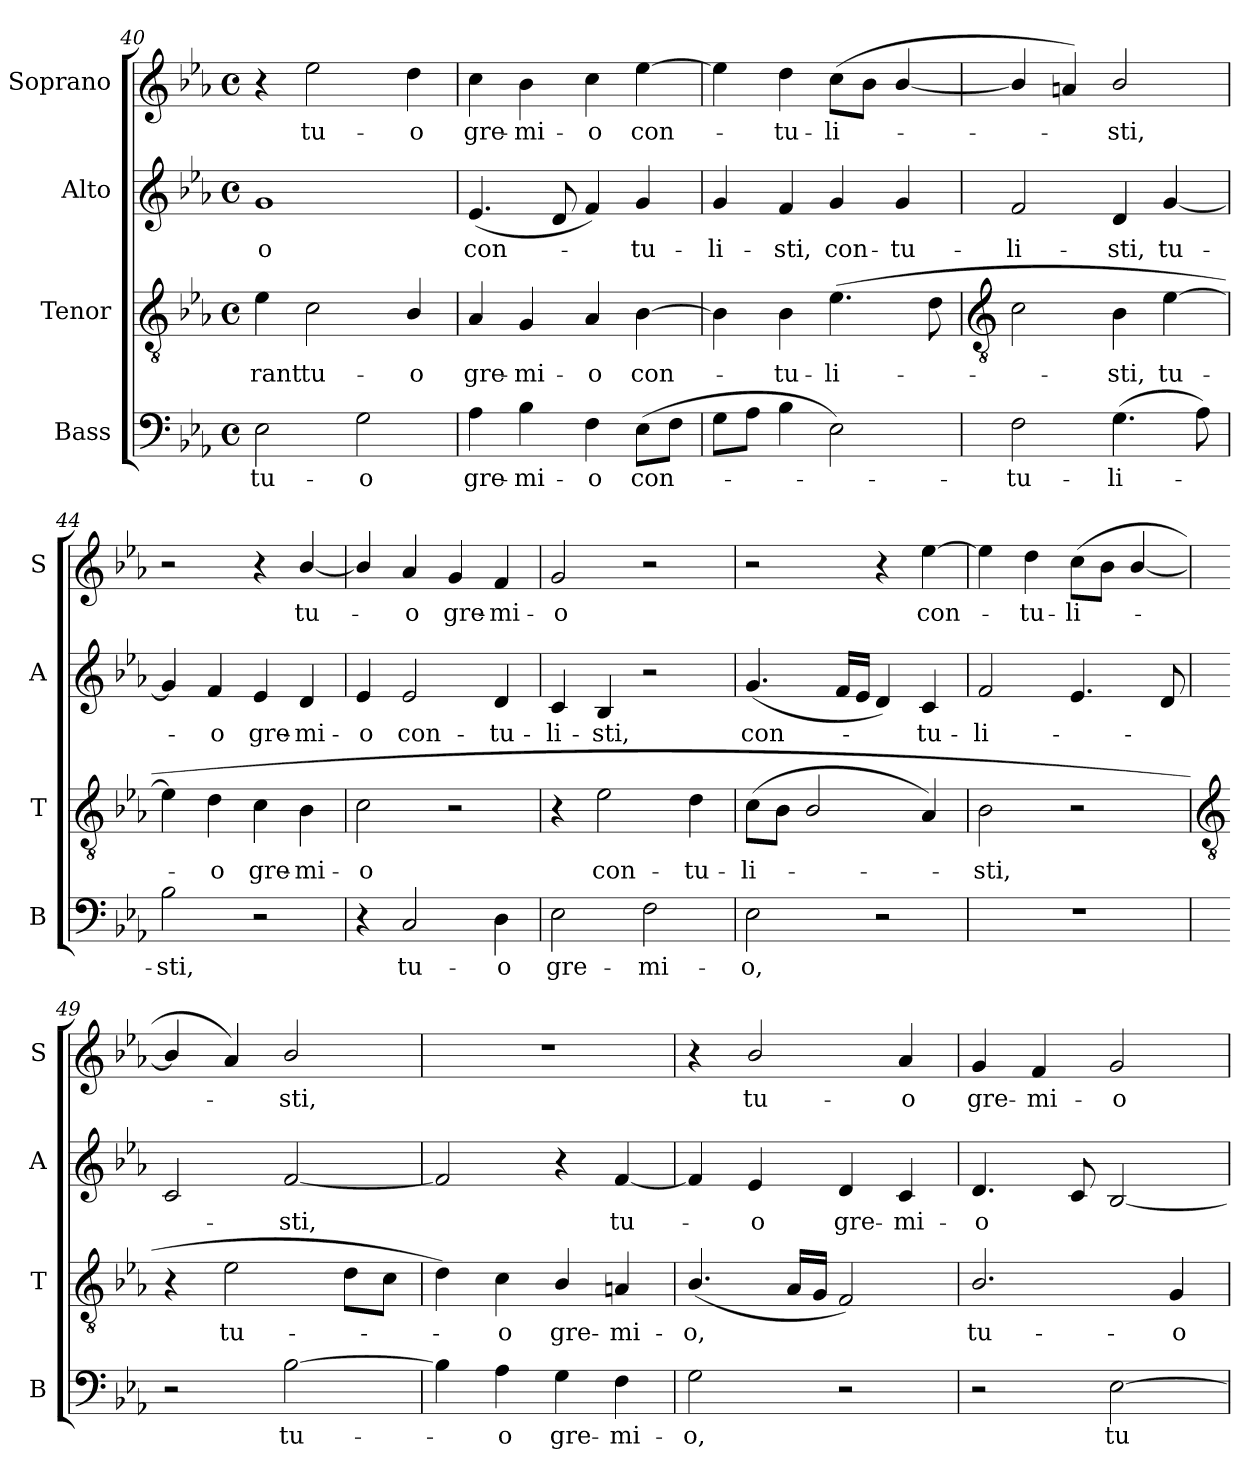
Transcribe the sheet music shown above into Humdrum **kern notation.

**kern	**text	**kern	**text	**kern	**text	**kern	**text
*part4	*part4	*part3	*part3	*part2	*part2	*part1	*part1
*staff4	*staff4	*staff3	*staff3	*staff2	*staff2	*staff1	*staff1
*I"Bass	*	*I"Tenor	*	*I"Alto	*	*I"Soprano	*
*I'B	*	*I'T	*	*I'A	*	*I'S	*
*clefF4	*	*clefGv2	*	*clefG2	*	*clefG2	*
*k[b-e-a-]	*	*k[b-e-a-]	*	*k[b-e-a-]	*	*k[b-e-a-]	*
*E-:	*	*E-:	*	*E-:	*	*E-:	*
*M4/4	*	*M4/4	*	*M4/4	*	*M4/4	*
*met(c)	*	*met(c)	*	*met(c)	*	*met(c)	*
=40	=40	=40	=40	=40	=40	=40	=40
!	!LO:LY:b	!	!LO:LY:b	!	!LO:LY:b	!	!
2E-	tu-	4e-	-rant	1g	-o	4r	.
!	!	!	!LO:LY:b	!	!	!	!LO:LY:b
.	.	2c	tu-	.	.	2ee-	tu-
!	!LO:LY:b	!	!	!	!	!	!
2G	-o	.	.	.	.	.	.
!	!	!	!LO:LY:b	!	!	!	!LO:LY:b
.	.	4B-/	-o	.	.	4dd	-o
=41	=41	=41	=41	=41	=41	=41	=41
!	!LO:LY:b	!	!LO:LY:b	!	!LO:LY:b	!	!LO:LY:b
4A-	gre-	4A-	gre-	(<4.e-	con-	4cc	gre-
!	!LO:LY:b	!	!LO:LY:b	!	!	!	!LO:LY:b
4B-\	-mi-	4G	-mi-	.	.	4b-	-mi-
.	.	.	.	8d	.	.	.
!	!LO:LY:b	!	!LO:LY:b	!	!	!	!LO:LY:b
4F	-o	4A-	-o	4f)	.	4cc	-o
!	!LO:LY:b	!	!LO:LY:b	!	!LO:LY:b	!	!LO:LY:b
(>8E-L	con-	[4B-	con-	4g	tu-	[4ee-	con-
8FJ	.	.	.	.	.	.	.
=42	=42	=42	=42	=42	=42	=42	=42
!	!	!	!	!	!LO:LY:b	!	!
8GL	.	4B-]	.	4g	-li-	4ee-]	.
8A-J	.	.	.	.	.	.	.
!	!	!	!LO:LY:b	!	!LO:LY:b	!	!LO:LY:b
4B-\	.	4B-	tu-	4f	-sti,	4dd	tu-
!	!	!	!LO:LY:b	!	!LO:LY:b	!	!LO:LY:b
2E-)	.	(>4.e-	-li-	4g	con-	(<8ccL	-li-
.	.	.	.	.	.	8b-J	.
!	!	!	!	!	!LO:LY:b	!	!
.	.	.	.	4g	-tu-	[4b-/	.
.	.	8d	.	.	.	.	.
!!LO:LB:g=z
=43	=43	=43	=43	=43	=43	=43	=43
*	*	*clefGv2	*	*	*	*	*
!	!LO:LY:b	!	!	!	!LO:LY:b	!	!
2F	tu-	2c	.	2f	-li-	4b-/]	.
.	.	.	.	.	.	4a)	.
!	!LO:LY:b	!	!LO:LY:b	!	!LO:LY:b	!	!LO:LY:b
(>4.G	-li-	4B-	sti,	4d	-sti,	2b-/	sti,
!	!	!	!LO:LY:b	!	!LO:LY:b	!	!
.	.	[4e-	tu-	[4g	tu-	.	.
8A-)	.	.	.	.	.	.	.
=44	=44	=44	=44	=44	=44	=44	=44
!	!LO:LY:b	!	!	!	!	!	!
2B-\	sti,	4e-]	.	4g]	.	2r	.
!	!	!	!LO:LY:b	!	!LO:LY:b	!	!
.	.	4d	o	4f	o	.	.
!	!	!	!LO:LY:b	!	!LO:LY:b	!	!
2r	.	4c	gre-	4e-	gre-	4r	.
!	!	!	!LO:LY:b	!	!LO:LY:b	!	!LO:LY:b
.	.	4B-	-mi-	4d	-mi-	[4b-/	tu-
=45	=45	=45	=45	=45	=45	=45	=45
!	!	!	!LO:LY:b	!	!LO:LY:b	!	!
4r	.	2c	-o	4e-	-o	4b-/]	.
!	!LO:LY:b	!	!	!	!LO:LY:b	!	!LO:LY:b
2C	tu-	.	.	2e-	con-	4a-	o
!	!	!	!	!	!	!	!LO:LY:b
.	.	2r	.	.	.	4g	gre-
!	!LO:LY:b	!	!	!	!LO:LY:b	!	!LO:LY:b
4D	-o	.	.	4d	-tu-	4f	-mi-
=46	=46	=46	=46	=46	=46	=46	=46
!	!LO:LY:b	!	!	!	!LO:LY:b	!	!LO:LY:b
2E-	gre-	4r	.	4c	-li-	2g	-o
!	!	!	!LO:LY:b	!	!LO:LY:b	!	!
.	.	2e-	con-	4B-	-sti,	.	.
!	!LO:LY:b	!	!	!	!	!	!
2F	-mi-	.	.	2r	.	2r	.
!	!	!	!LO:LY:b	!	!	!	!
.	.	4d	-tu-	.	.	.	.
=47	=47	=47	=47	=47	=47	=47	=47
!	!LO:LY:b	!	!LO:LY:b	!	!LO:LY:b	!	!
2E-	-o,	(>8cL	-li-	(<4.g	con-	2r	.
.	.	8B-J	.	.	.	.	.
.	.	2B-/	.	.	.	.	.
.	.	.	.	16fLL	.	.	.
.	.	.	.	16e-JJ	.	.	.
2r	.	.	.	4d)	.	4r	.
!	!	!	!	!	!LO:LY:b	!	!LO:LY:b
.	.	4A-)	.	4c	tu-	[4ee-	con-
=48	=48	=48	=48	=48	=48	=48	=48
!	!	!	!LO:LY:b	!	!LO:LY:b	!	!
1r	.	2B-	sti,	2f	-li-	4ee-]	.
!	!	!	!	!	!	!	!LO:LY:b
.	.	.	.	.	.	4dd	tu-
!	!	!	!	!	!	!	!LO:LY:b
.	.	2r	.	4.e-	.	(<8ccL	-li-
.	.	.	.	.	.	8b-J	.
.	.	.	.	.	.	[4b-/	.
.	.	.	.	8d	.	.	.
!!LO:LB:g=z
=49	=49	=49	=49	=49	=49	=49	=49
*	*	*clefGv2	*	*	*	*	*
2r	.	4r	.	2c	.	4b-/]	.
!	!	!	!LO:LY:b	!	!	!	!
.	.	2e-	tu-	.	.	4a-)	.
!	!LO:LY:b	!	!	!	!LO:LY:b	!	!LO:LY:b
[2B-\	tu-	.	.	[2f	sti,	2b-/	sti,
.	.	8dL	.	.	.	.	.
.	.	8cJ	.	.	.	.	.
=50	=50	=50	=50	=50	=50	=50	=50
4B-\]	.	4d)	.	2f]	.	1r	.
!	!LO:LY:b	!	!LO:LY:b	!	!	!	!
4A-	o	4c	o	.	.	.	.
!	!LO:LY:b	!	!LO:LY:b	!	!	!	!
4G	gre-	4B-/	gre-	4r	.	.	.
!	!LO:LY:b	!	!LO:LY:b	!	!LO:LY:b	!	!
4F	-mi-	4An	-mi-	[4f	tu-	.	.
=51	=51	=51	=51	=51	=51	=51	=51
!	!LO:LY:b	!	!LO:LY:b	!	!	!	!
2G	-o,	(<4.B-/	-o,	4f]	.	4r	.
!	!	!	!	!	!LO:LY:b	!	!LO:LY:b
.	.	.	.	4e-	o	2b-/	tu-
.	.	16A-LL	.	.	.	.	.
.	.	16GJJ	.	.	.	.	.
!	!	!	!	!	!LO:LY:b	!	!
2r	.	2F)	.	4d	gre-	.	.
!	!	!	!	!	!LO:LY:b	!	!LO:LY:b
.	.	.	.	4c	-mi-	4a-	-o
=52	=52	=52	=52	=52	=52	=52	=52
!	!	!	!LO:LY:b	!	!LO:LY:b	!	!LO:LY:b
2r	.	2.B-/	tu-	4.d	-o	4g	gre-
!	!	!	!	!	!	!	!LO:LY:b
.	.	.	.	.	.	4f	-mi-
.	.	.	.	8c	.	.	.
!	!LO:LY:b	!	!	!	!	!	!LO:LY:b
[2E-	tu-	.	.	[2B-	.	2g	-o
!	!	!	!LO:LY:b	!	!	!	!
.	.	4G	-o	.	.	.	.
=	=	=	=	=	=	=	=
*-	*-	*-	*-	*-	*-	*-	*-
